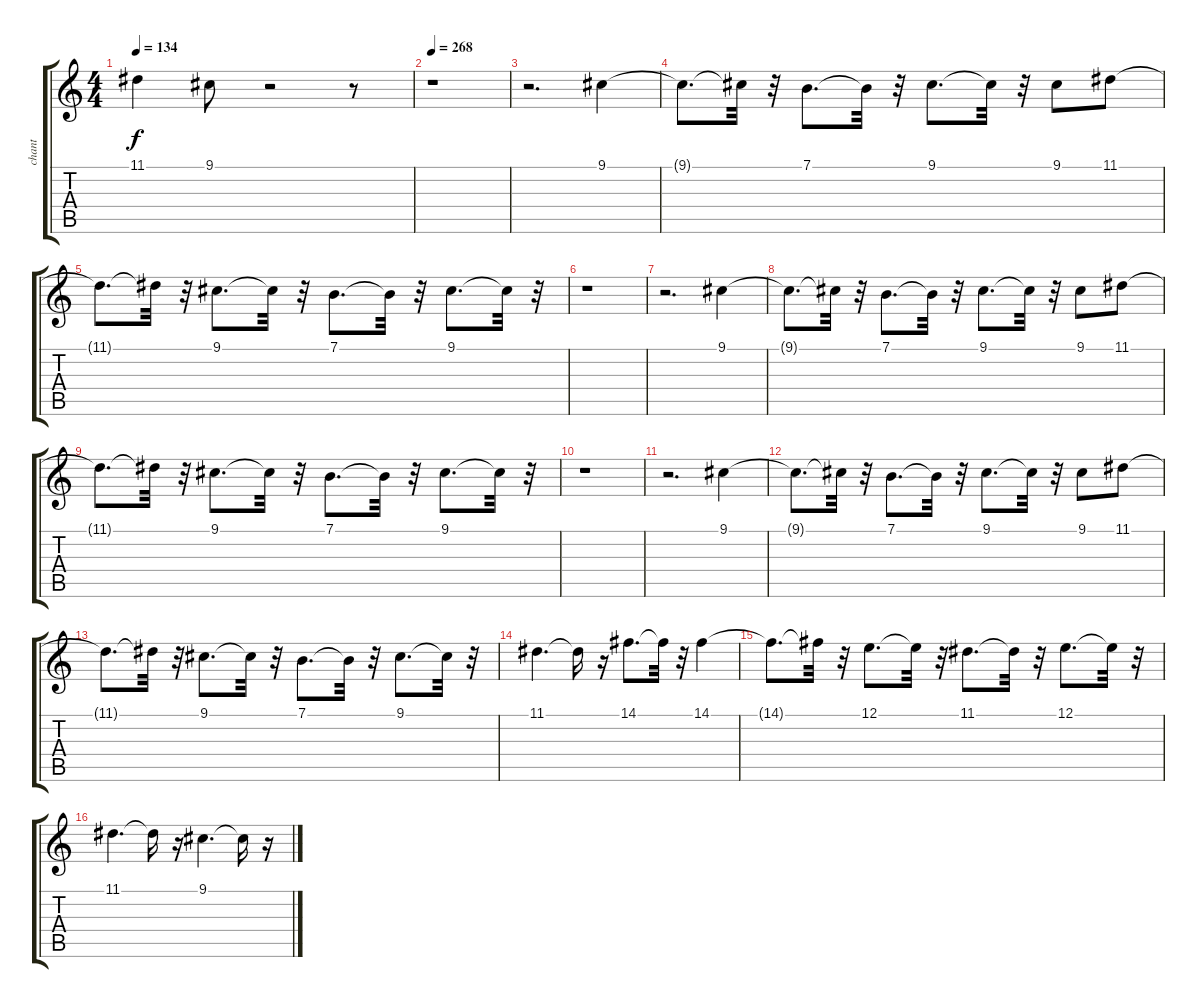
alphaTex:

\track ("chant" "chant") {instrument trumpet}
\staff {score tabs}
\tuning (E4 B3 G3 D3 A2 E2) {hide}
\ts (4 4)
\tempo 134
\clef g2
\ks c
11.1.4{dy f} 9.1.8 r.2 r.8 |
\tempo 268
r.1 |
r.2{d} 9.1.4 |
9.1{t}.8{d} 9.1{t}.32 r.32 7.1.8{d} 7.1{t}.32 r.32 9.1.8{d} 9.1{t}.32 r.32 9.1.8 11.1.8 |
11.1{t}.8{d} 11.1{t}.32 r.32 9.1.8{d} 9.1{t}.32 r.32 7.1.8{d} 7.1{t}.32 r.32 9.1.8{d} 9.1{t}.32 r.32 |
r.1 |
r.2{d} 9.1.4 |
9.1{t}.8{d} 9.1{t}.32 r.32 7.1.8{d} 7.1{t}.32 r.32 9.1.8{d} 9.1{t}.32 r.32 9.1.8 11.1.8 |
11.1{t}.8{d} 11.1{t}.32 r.32 9.1.8{d} 9.1{t}.32 r.32 7.1.8{d} 7.1{t}.32 r.32 9.1.8{d} 9.1{t}.32 r.32 |
r.1 |
r.2{d} 9.1.4 |
9.1{t}.8{d} 9.1{t}.32 r.32 7.1.8{d} 7.1{t}.32 r.32 9.1.8{d} 9.1{t}.32 r.32 9.1.8 11.1.8 |
11.1{t}.8{d} 11.1{t}.32 r.32 9.1.8{d} 9.1{t}.32 r.32 7.1.8{d} 7.1{t}.32 r.32 9.1.8{d} 9.1{t}.32 r.32 |
11.1.4{d} 11.1{t}.16 r.16 14.1.8{d} 14.1{t}.32 r.32 14.1.4 |
14.1{t}.8{d} 14.1{t}.32 r.32 12.1.8{d} 12.1{t}.32 r.32 11.1.8{d} 11.1{t}.32 r.32 12.1.8{d} 12.1{t}.32 r.32 |
11.1.4{d} 11.1{t}.16 r.16 9.1.4{d} 9.1{t}.16 r.16
